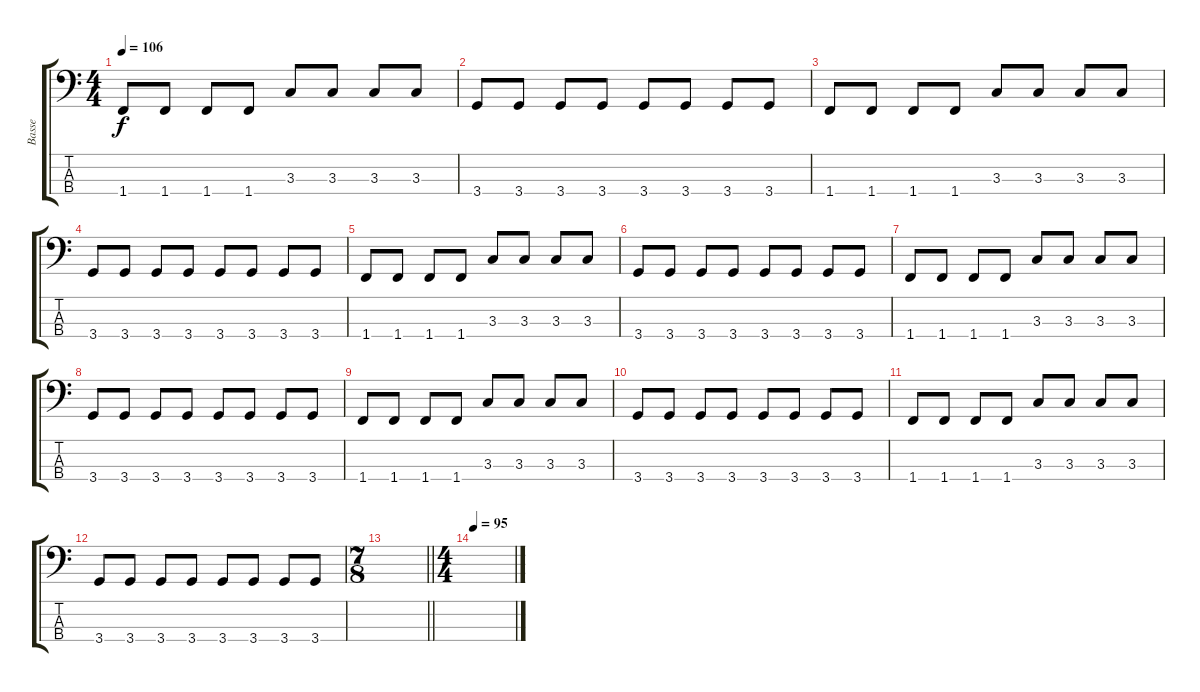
\track ("Basse" "Basse") {instrument electricbasspick}
\staff {score tabs}
\tuning (G2 D2 A1 E1) {hide}
\ts (4 4)
\tempo 106
\clef f4
\ks c
1.4.8{dy f} 1.4.8 1.4.8 1.4.8 3.3.8 3.3.8 3.3.8 3.3.8 |
3.4.8 3.4.8 3.4.8 3.4.8 3.4.8 3.4.8 3.4.8 3.4.8 |
1.4.8 1.4.8 1.4.8 1.4.8 3.3.8 3.3.8 3.3.8 3.3.8 |
3.4.8 3.4.8 3.4.8 3.4.8 3.4.8 3.4.8 3.4.8 3.4.8 |
1.4.8 1.4.8 1.4.8 1.4.8 3.3.8 3.3.8 3.3.8 3.3.8 |
3.4.8 3.4.8 3.4.8 3.4.8 3.4.8 3.4.8 3.4.8 3.4.8 |
1.4.8 1.4.8 1.4.8 1.4.8 3.3.8 3.3.8 3.3.8 3.3.8 |
3.4.8 3.4.8 3.4.8 3.4.8 3.4.8 3.4.8 3.4.8 3.4.8 |
1.4.8 1.4.8 1.4.8 1.4.8 3.3.8 3.3.8 3.3.8 3.3.8 |
3.4.8 3.4.8 3.4.8 3.4.8 3.4.8 3.4.8 3.4.8 3.4.8 |
1.4.8 1.4.8 1.4.8 1.4.8 3.3.8 3.3.8 3.3.8 3.3.8 |
3.4.8 3.4.8 3.4.8 3.4.8 3.4.8 3.4.8 3.4.8 3.4.8 |
\ts (7 8)
\barLineRight lightlight
|
\ts (4 4)
\tempo 95
